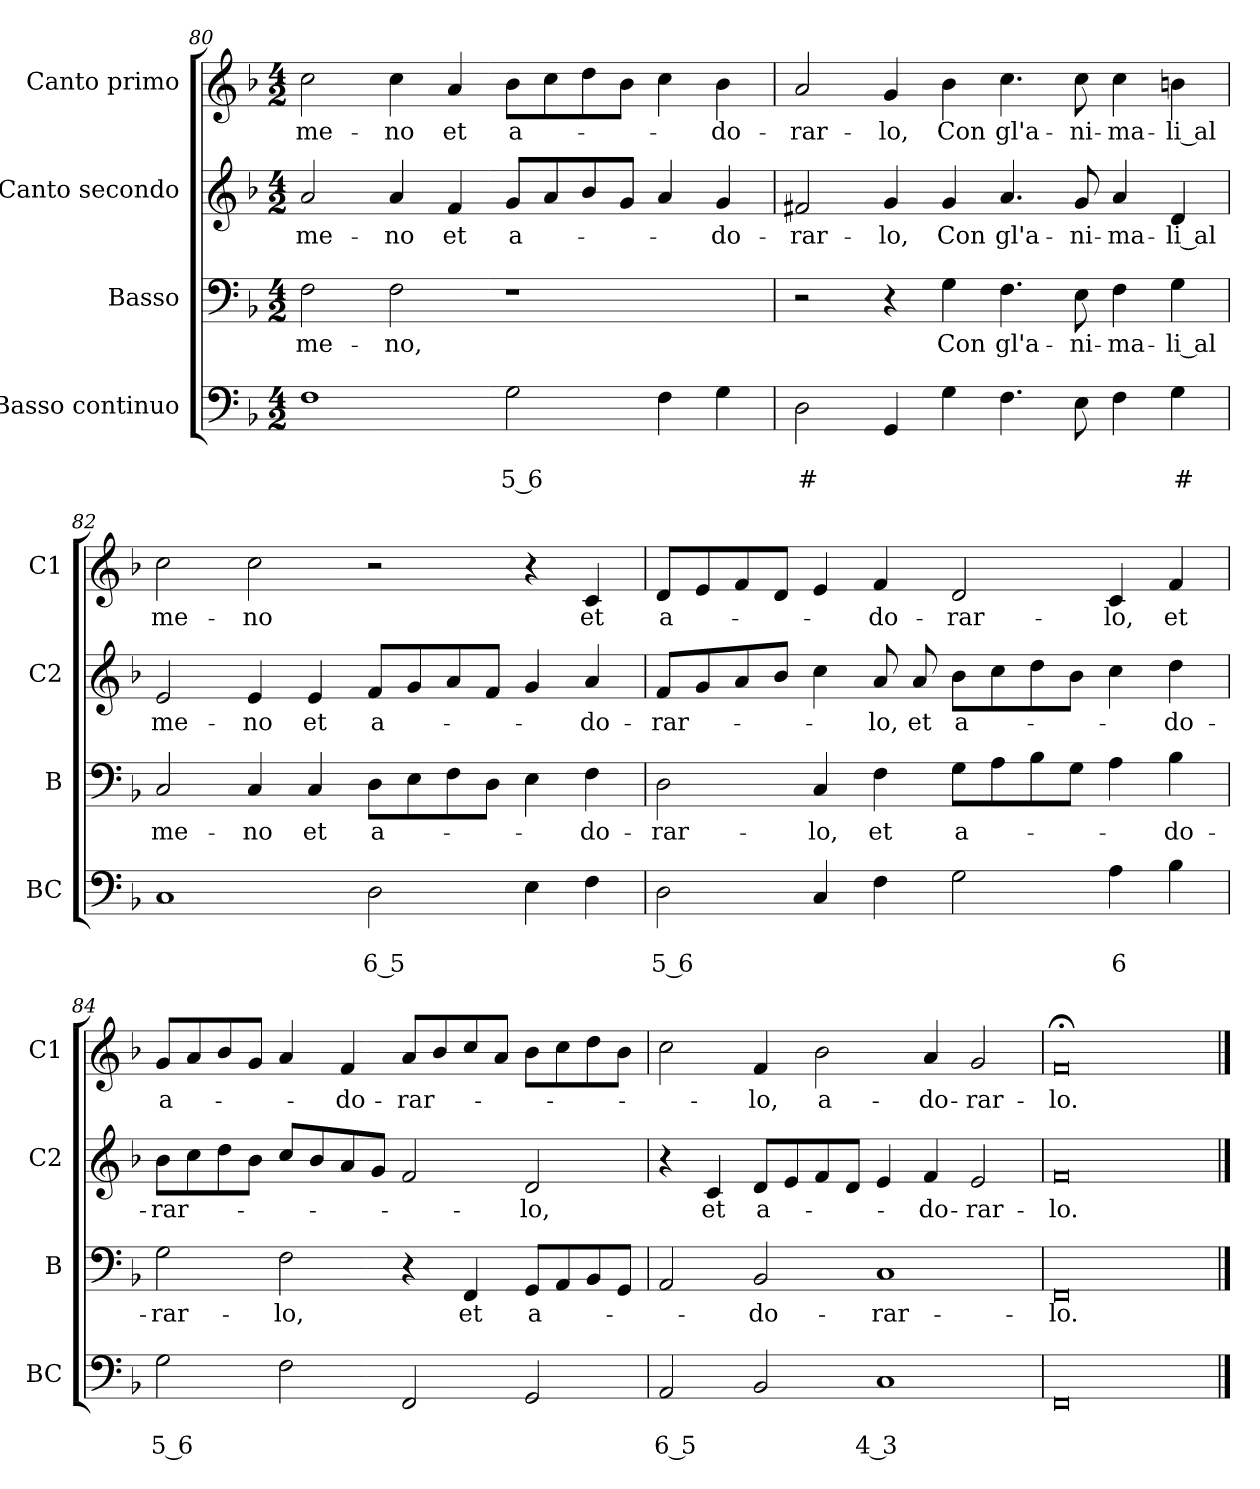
**kern	**text	**text	**kern	**text	**kern	**text	**kern	**text
*part4	*part4	*part4	*part3	*part3	*part2	*part2	*part1	*part1
*staff4	*staff4	*staff4	*staff3	*staff3	*staff2	*staff2	*staff1	*staff1
*I"Basso continuo	*	*	*I"Basso	*	*I"Canto secondo	*	*I"Canto primo	*
*I'BC	*	*	*I'B	*	*I'C2	*	*I'C1	*
*clefF4	*	*	*clefF4	*	*clefG2	*	*clefG2	*
*k[b-]	*	*	*k[b-]	*	*k[b-]	*	*k[b-]	*
*F:	*	*	*F:	*	*F:	*	*F:	*
*M4/2	*	*	*M4/2	*	*M4/2	*	*M4/2	*
=80	=80	=80	=80	=80	=80	=80	=80	=80
!	!	!	!	!LO:LY:b	!	!LO:LY:b	!	!LO:LY:b
1F	.	.	2F\	me-	2a/	me-	2cc\	me-
!	!	!	!	!LO:LY:b	!	!LO:LY:b	!	!LO:LY:b
.	.	.	2F\	-no,	4a/	-no	4cc\	-no
!	!	!	!	!	!	!LO:LY:b	!	!LO:LY:b
.	.	.	.	.	4f/	et	4a/	et
!	!	!LO:LY:b	!	!	!	!LO:LY:b	!	!LO:LY:b
2G\	.	5 6	1r	.	8g/L	a-	8b-\L	a-
.	.	.	.	.	8a/	.	8cc\	.
.	.	.	.	.	8b-/	.	8dd\	.
.	.	.	.	.	8g/J	.	8b-\J	.
4F\	.	.	.	.	4a/	.	4cc\	.
!	!	!	!	!	!	!LO:LY:b	!	!LO:LY:b
4G\	.	.	.	.	4g/	-do-	4b-\	-do-
!!LO:LB:g=z
=81	=81	=81	=81	=81	=81	=81	=81	=81
!	!	!LO:LY:b	!	!	!	!LO:LY:b	!	!LO:LY:b
2D\	.	#	2r	.	2f#X/	-rar-	2a/	-rar-
!	!	!	!	!	!	!LO:LY:b	!	!LO:LY:b
4GG/	.	.	4r	.	4g/	-lo,	4g/	-lo,
!	!	!	!	!LO:LY:b	!	!LO:LY:b	!	!LO:LY:b
4G\	.	.	4G\	Con	4g/	Con	4b-\	Con
!	!	!	!	!LO:LY:b	!	!LO:LY:b	!	!LO:LY:b
4.F\	.	.	4.F\	gl'a-	4.a/	gl'a-	4.cc\	gl'a-
!	!	!	!	!LO:LY:b	!	!LO:LY:b	!	!LO:LY:b
8E\	.	.	8E\	-ni-	8g/	-ni-	8cc\	-ni-
!	!	!	!	!LO:LY:b	!	!LO:LY:b	!	!LO:LY:b
4F\	.	.	4F\	-ma-	4a/	-ma-	4cc\	-ma-
!	!	!LO:LY:b	!	!LO:LY:b	!	!LO:LY:b	!	!LO:LY:b
4G\	.	#	4G\	-li al	4d/	-li al	4bn\	-li al
=82	=82	=82	=82	=82	=82	=82	=82	=82
!	!	!	!	!LO:LY:b	!	!LO:LY:b	!	!LO:LY:b
1C	.	.	2C/	me-	2e/	me-	2cc\	me-
!	!	!	!	!LO:LY:b	!	!LO:LY:b	!	!LO:LY:b
.	.	.	4C/	-no	4e/	-no	2cc\	-no
!	!	!	!	!LO:LY:b	!	!LO:LY:b	!	!
.	.	.	4C/	et	4e/	et	.	.
!	!	!LO:LY:b	!	!LO:LY:b	!	!LO:LY:b	!	!
2D\	.	6 5	8D\L	a-	8f/L	a-	2r	.
.	.	.	8E\	.	8g/	.	.	.
.	.	.	8F\	.	8a/	.	.	.
.	.	.	8D\J	.	8f/J	.	.	.
4E\	.	.	4E\	.	4g/	.	4r	.
!	!	!	!	!LO:LY:b	!	!LO:LY:b	!	!LO:LY:b
4F\	.	.	4F\	-do-	4a/	-do-	4c/	et
=83	=83	=83	=83	=83	=83	=83	=83	=83
!	!	!LO:LY:b	!	!LO:LY:b	!	!LO:LY:b	!	!LO:LY:b
2D\	.	5 6	2D\	-rar-	8f/L	-rar-	8d/L	a-
.	.	.	.	.	8g/	.	8e/	.
.	.	.	.	.	8a/	.	8f/	.
.	.	.	.	.	8b-/J	.	8d/J	.
!	!	!	!	!LO:LY:b	!	!	!	!
4C/	.	.	4C/	-lo,	4cc\	.	4e/	.
!	!	!	!	!LO:LY:b	!	!LO:LY:b	!	!LO:LY:b
4F\	.	.	4F\	et	8a/	-lo,	4f/	-do-
!	!	!	!	!	!	!LO:LY:b	!	!
.	.	.	.	.	8a/	et	.	.
!	!	!	!	!LO:LY:b	!	!LO:LY:b	!	!LO:LY:b
2G\	.	.	8G\L	a-	8b-\L	a-	2d/	-rar-
.	.	.	8A\	.	8cc\	.	.	.
.	.	.	8B-\	.	8dd\	.	.	.
.	.	.	8G\J	.	8b-\J	.	.	.
!	!	!LO:LY:b	!	!	!	!	!	!LO:LY:b
4A\	.	6	4A\	.	4cc\	.	4c/	-lo,
!	!	!	!	!LO:LY:b	!	!LO:LY:b	!	!LO:LY:b
4B-\	.	.	4B-\	-do-	4dd\	-do-	4f/	et
!!LO:PB:g=z
=84	=84	=84	=84	=84	=84	=84	=84	=84
!	!	!LO:LY:b	!	!LO:LY:b	!	!LO:LY:b	!	!LO:LY:b
2G\	.	5 6	2G\	-rar-	8b-\L	-rar-	8g/L	a-
.	.	.	.	.	8cc\	.	8a/	.
.	.	.	.	.	8dd\	.	8b-/	.
.	.	.	.	.	8b-\J	.	8g/J	.
!	!	!	!	!LO:LY:b	!	!	!	!
2F\	.	.	2F\	-lo,	8cc/L	.	4a/	.
.	.	.	.	.	8b-/	.	.	.
!	!	!	!	!	!	!	!	!LO:LY:b
.	.	.	.	.	8a/	.	4f/	-do-
.	.	.	.	.	8g/J	.	.	.
!	!	!	!	!	!	!	!	!LO:LY:b
2FF/	.	.	4r	.	2f/	.	8a/L	-rar-
.	.	.	.	.	.	.	8b-/	.
!	!	!	!	!LO:LY:b	!	!	!	!
.	.	.	4FF/	et	.	.	8cc/	.
.	.	.	.	.	.	.	8a/J	.
!	!	!	!	!LO:LY:b	!	!LO:LY:b	!	!
2GG/	.	.	8GG/L	a-	2d/	-lo,	8b-\L	.
.	.	.	8AA/	.	.	.	8cc\	.
.	.	.	8BB-/	.	.	.	8dd\	.
.	.	.	8GG/J	.	.	.	8b-\J	.
=85	=85	=85	=85	=85	=85	=85	=85	=85
!	!	!LO:LY:b	!	!	!	!	!	!
2AA/	.	6 5	2AA/	.	4r	.	2cc\	.
!	!	!	!	!	!	!LO:LY:b	!	!
.	.	.	.	.	4c/	et	.	.
!	!	!	!	!LO:LY:b	!	!LO:LY:b	!	!LO:LY:b
2BB-/	.	.	2BB-/	-do-	8d/L	a-	4f/	-lo,
.	.	.	.	.	8e/	.	.	.
!	!	!	!	!	!	!	!	!LO:LY:b
.	.	.	.	.	8f/	.	2b-\	a-
.	.	.	.	.	8d/J	.	.	.
!	!	!LO:LY:b	!	!LO:LY:b	!	!	!	!
1C	.	4 3	1C	-rar-	4e/	.	.	.
!	!	!	!	!	!	!LO:LY:b	!	!LO:LY:b
.	.	.	.	.	4f/	-do-	4a/	-do-
!	!	!	!	!	!	!LO:LY:b	!	!LO:LY:b
.	.	.	.	.	2e/	-rar-	2g/	-rar-
=86	=86	=86	=86	=86	=86	=86	=86	=86
!	!	!	!	!LO:LY:b	!	!LO:LY:b	!	!LO:LY:b
0FF	.	.	0FF	-lo.	0f	-lo.	0f;<	-lo.
==	==	==	==	==	==	==	==	==
*-	*-	*-	*-	*-	*-	*-	*-	*-
